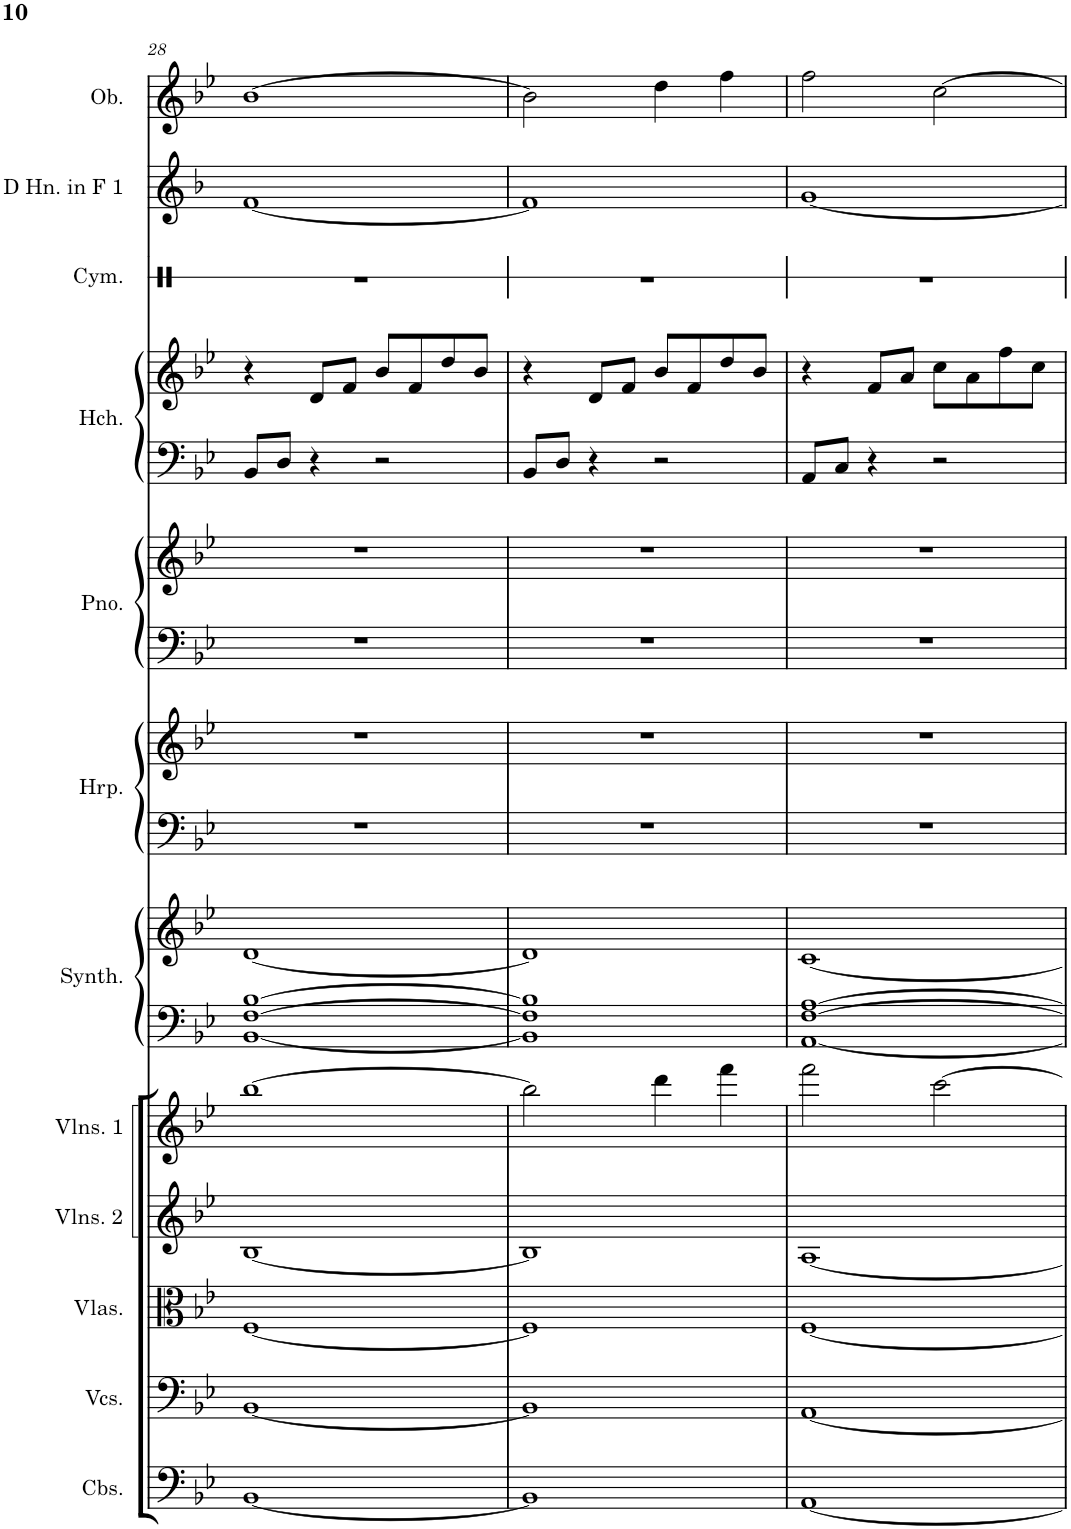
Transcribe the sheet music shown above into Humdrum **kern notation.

**kern	**kern	**kern	**kern	**kern	**kern	**kern	**kern	**kern	**kern	**kern	**kern	**kern	**kern	**kern	**kern
*part12	*part11	*part10	*part9	*part8	*part7	*part7	*part6	*part6	*part5	*part5	*part4	*part4	*part3	*part2	*part1
*staff16	*staff15	*staff14	*staff13	*staff12	*staff11	*staff10	*staff9	*staff8	*staff7	*staff6	*staff5	*staff4	*staff3	*staff2	*staff1
*I"Contrabasses	*I"Violoncellos	*I"Violas	*I"Violins 2	*I"Violins 1	*I"String Synthesiser	*	*I"Harp	*	*I"Piano	*	*I"Harpsichord	*	*I"Cymbal	*I"Horn in F 1	*I"Oboe
*I'Cbs.	*I'Vcs.	*I'Vlas.	*I'Vlns. 2	*I'Vlns. 1	*I'Synth.	*	*I'Hrp.	*	*I'Pno.	*	*I'Hch.	*	*I'Cym.	*	*I'Ob.
!!LO:PB:g=z
*clefF4	*clefF4	*clefC3	*clefG2	*clefG2	*clefF4	*clefG2	*clefF4	*clefG2	*clefF4	*clefG2	*clefF4	*clefG2	*clefX	*clefG2	*clefG2
*Trd7c12	*	*	*	*	*	*	*	*	*	*	*	*	*	*Trd4c7	*
*k[b-e-]	*k[b-e-]	*k[b-e-]	*k[b-e-]	*k[b-e-]	*k[b-e-]	*k[b-e-]	*k[b-e-]	*k[b-e-]	*k[b-e-]	*k[b-e-]	*k[b-e-]	*k[b-e-]	*k[]	*k[b-]	*k[b-e-]
*M4/4	*M4/4	*M4/4	*M4/4	*M4/4	*M4/4	*M4/4	*M4/4	*M4/4	*M4/4	*M4/4	*M4/4	*M4/4	*M4/4	*M4/4	*M4/4
=28	=28	=28	=28	=28	=28	=28	=28	=28	=28	=28	=28	=28	=28	=28	=28
[1BB-	[1BB-	[1F	[1B-	[1bb-	[1BB- [1F [1B-	[1d	1r	1r	1r	1r	8BB-/L	4r	1r	[1f	[1b-
.	.	.	.	.	.	.	.	.	.	.	8D/J	.	.	.	.
.	.	.	.	.	.	.	.	.	.	.	4r	8d/L	.	.	.
.	.	.	.	.	.	.	.	.	.	.	.	8f/J	.	.	.
.	.	.	.	.	.	.	.	.	.	.	2r	8b-/L	.	.	.
.	.	.	.	.	.	.	.	.	.	.	.	8f/	.	.	.
.	.	.	.	.	.	.	.	.	.	.	.	8dd/	.	.	.
.	.	.	.	.	.	.	.	.	.	.	.	8b-/J	.	.	.
=29	=29	=29	=29	=29	=29	=29	=29	=29	=29	=29	=29	=29	=29	=29	=29
1BB-]	1BB-]	1F]	1B-]	2bb-\]	1BB-] 1F] 1B-]	1d]	1r	1r	1r	1r	8BB-/L	4r	1r	1f]	2b-\]
.	.	.	.	.	.	.	.	.	.	.	8D/J	.	.	.	.
.	.	.	.	.	.	.	.	.	.	.	4r	8d/L	.	.	.
.	.	.	.	.	.	.	.	.	.	.	.	8f/J	.	.	.
.	.	.	.	4ddd\	.	.	.	.	.	.	2r	8b-/L	.	.	4dd\
.	.	.	.	.	.	.	.	.	.	.	.	8f/	.	.	.
.	.	.	.	4fff\	.	.	.	.	.	.	.	8dd/	.	.	4ff\
.	.	.	.	.	.	.	.	.	.	.	.	8b-/J	.	.	.
=30	=30	=30	=30	=30	=30	=30	=30	=30	=30	=30	=30	=30	=30	=30	=30
[1AA	[1AA	[1F	[1A	2fff\	[1AA [1F [1A	[1c	1r	1r	1r	1r	8AA/L	4r	1r	[1g	2ff\
.	.	.	.	.	.	.	.	.	.	.	8C/J	.	.	.	.
.	.	.	.	.	.	.	.	.	.	.	4r	8f/L	.	.	.
.	.	.	.	.	.	.	.	.	.	.	.	8a/J	.	.	.
.	.	.	.	[2ccc\	.	.	.	.	.	.	2r	8cc\L	.	.	[2cc\
.	.	.	.	.	.	.	.	.	.	.	.	8a\	.	.	.
.	.	.	.	.	.	.	.	.	.	.	.	8ff\	.	.	.
.	.	.	.	.	.	.	.	.	.	.	.	8cc\J	.	.	.
=	=	=	=	=	=	=	=	=	=	=	=	=	=	=	=
*-	*-	*-	*-	*-	*-	*-	*-	*-	*-	*-	*-	*-	*-	*-	*-
